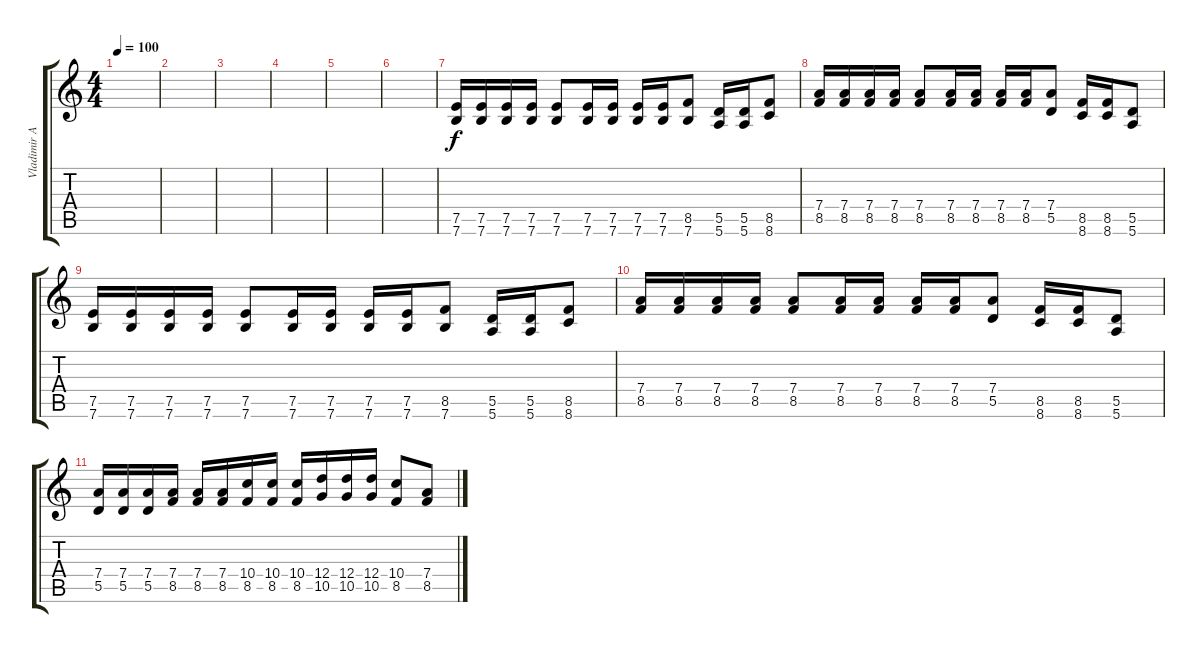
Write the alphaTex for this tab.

\track ("Vladimir Antipov guitar" "Vladimir A") {instrument distortionguitar}
\staff {score tabs}
\tuning (E4 B3 G3 D3 A2 E2) {hide}
\ts (4 4)
\tempo 100
\clef g2
\ks c
|
|
|
|
|
|
(7.5 7.6).16 (7.5 7.6).16 (7.5 7.6).16 (7.5 7.6).16 (7.5 7.6).8 (7.5 7.6).16 (7.5 7.6).16 (7.5 7.6).16 (7.5 7.6).16 (8.5 7.6).8 (5.5 5.6).16 (5.5 5.6).16 (8.5 8.6).8 |
(7.4 8.5).16 (7.4 8.5).16 (7.4 8.5).16 (7.4 8.5).16 (7.4 8.5).8 (7.4 8.5).16 (7.4 8.5).16 (7.4 8.5).16 (7.4 8.5).16 (7.4 5.5).8 (8.5 8.6).16 (8.5 8.6).16 (5.5 5.6).8 |
(7.5 7.6).16 (7.5 7.6).16 (7.5 7.6).16 (7.5 7.6).16 (7.5 7.6).8 (7.5 7.6).16 (7.5 7.6).16 (7.5 7.6).16 (7.5 7.6).16 (8.5 7.6).8 (5.5 5.6).16 (5.5 5.6).16 (8.5 8.6).8 |
(7.4 8.5).16 (7.4 8.5).16 (7.4 8.5).16 (7.4 8.5).16 (7.4 8.5).8 (7.4 8.5).16 (7.4 8.5).16 (7.4 8.5).16 (7.4 8.5).16 (7.4 5.5).8 (8.5 8.6).16 (8.5 8.6).16 (5.5 5.6).8 |
(7.4 5.5).16 (7.4 5.5).16 (7.4 5.5).16 (7.4 8.5).16 (7.4 8.5).16 (7.4 8.5).16 (10.4 8.5).16 (10.4 8.5).16 (10.4 8.5).16 (12.4 10.5).16 (12.4 10.5).16 (12.4 10.5).16 (10.4 8.5).8 (7.4 8.5).8
